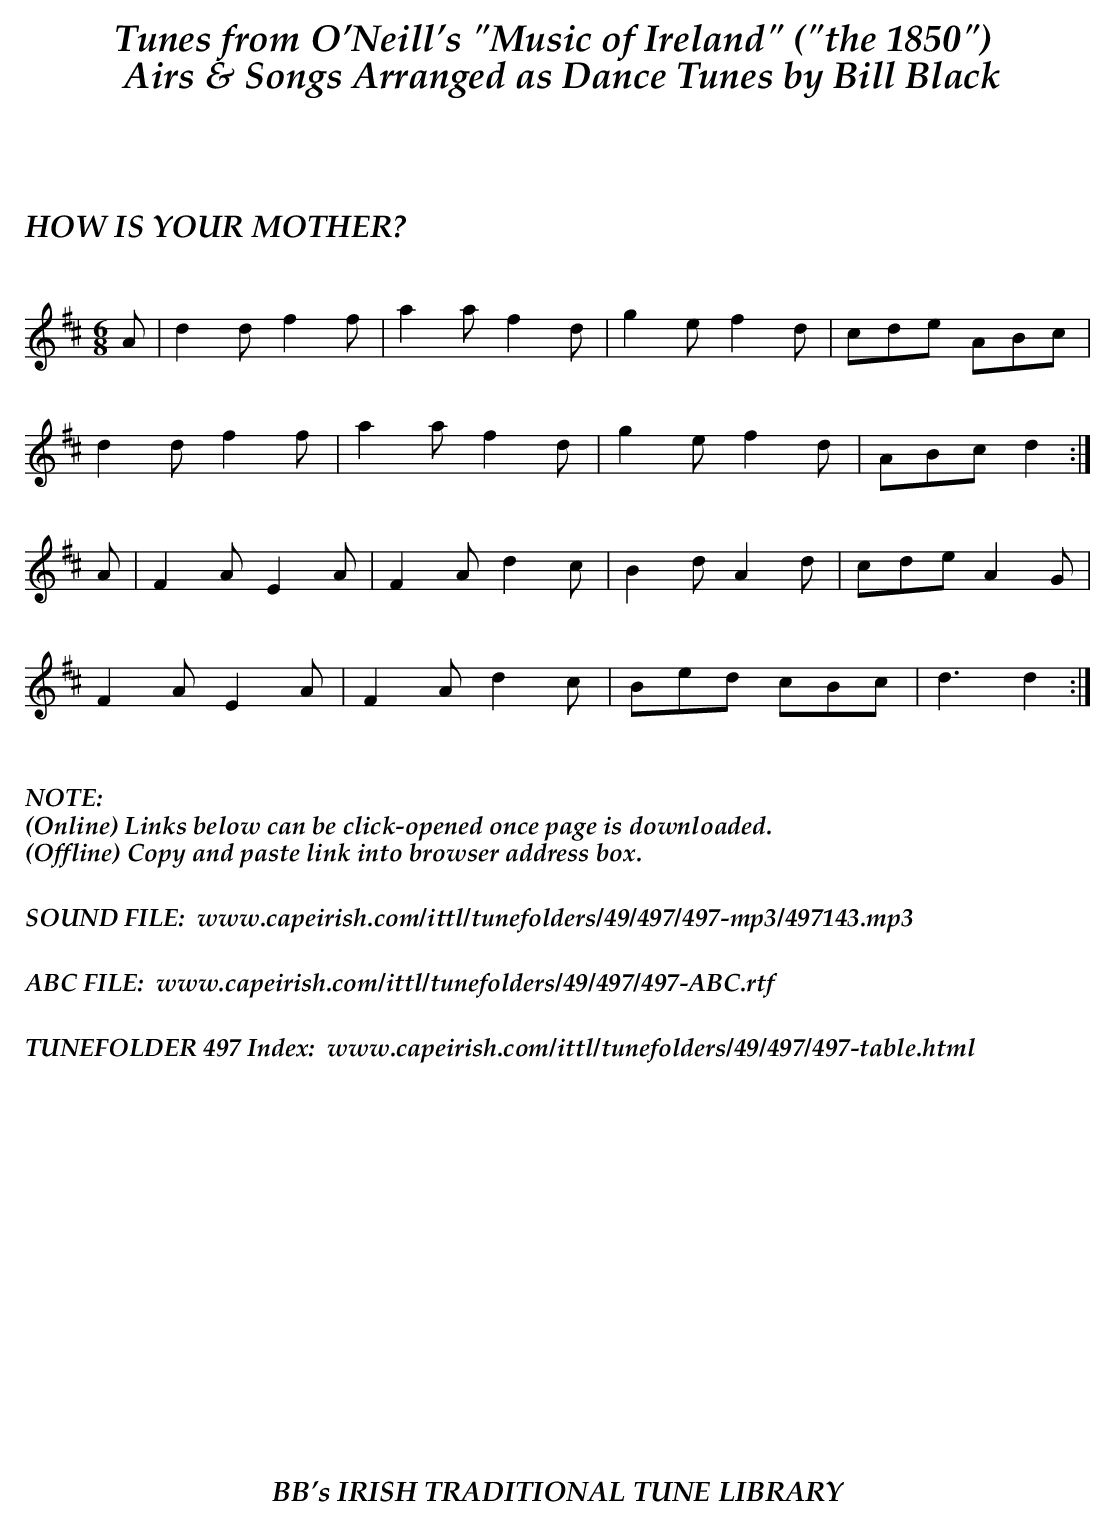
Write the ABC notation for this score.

X:1
T:HOW IS YOUR MOTHER?
M:6/8
L:1/8
K:D
A|d2d f2f|a2a f2d|g2e f2d|cde ABc|
d2d f2f|a2a f2d|g2e f2d|ABc d2:|
A|F2A E2A|F2A d2c|B2d A2d|cde A2G|
F2A E2A|F2A d2c|Bed cBc|d3 d2:|
%%vskip .3in
%%textoption left
%%textfont "Palatino-BoldItalic" 16
%%begintext
%%NOTE:
(Online) Links below can be click-opened once page is downloaded.
(Offline) Copy and paste link into browser address box.
%%
%%
SOUND FILE:  www.capeirish.com/ittl/tunefolders/49/497/497-mp3/497143.mp3
%%
%%
ABC FILE:  www.capeirish.com/ittl/tunefolders/49/497/497-ABC.rtf
%%
%%
TUNEFOLDER 497 Index:  www.capeirish.com/ittl/tunefolders/49/497/497-table.html
